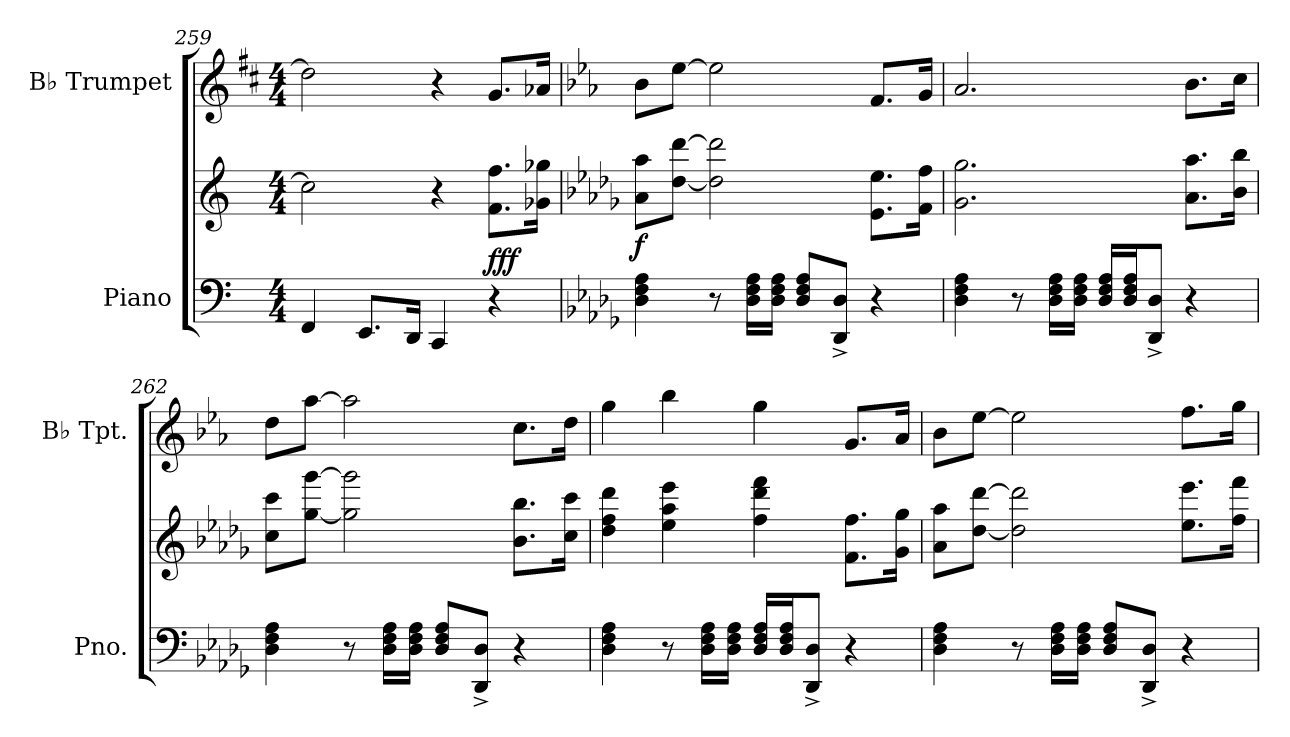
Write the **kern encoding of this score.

**kern	**kern	**dynam	**kern
*part2	*part2	*part2	*part1
*staff3	*staff2	*staff2/3	*staff1
*I"Piano	*	*	*I"B♭ Trumpet
*I'Pno.	*	*	*I'B♭ Tpt.
!!LO:PB:g=z
*clefF4	*clefG2	*	*clefG2
*	*	*	*ITrd1c2
*k[]	*k[]	*	*k[]
*M4/4	*M4/4	*	*M4/4
=259	=259	=259	=259
4FF/	2cc\]	.	2cc\]
8.EE/L	.	.	.
16DD/Jk	.	.	.
4CC/	4r	.	4r
!	!	!LO:DY:a=2	!
4r	8.f\ 8.ff\L	fff	8.f/L
.	16g-X\ 16gg-X\Jk	.	16g-X/Jk
=260	=260	=260	=260
*k[b-e-a-d-g-]	*k[b-e-a-d-g-]	*	*k[b-e-a-d-g-]
!	!	!LO:DY:b	!
4D-\ 4F\ 4A-\	8a-\ 8aa-\L	f	8a-\L
.	[8dd-\ [8ddd-\J	.	[8dd-\J
8r	2dd-\] 2ddd-\]	.	2dd-\]
16D-\ 16F\ 16A-\LL	.	.	.
16D-\ 16F\ 16A-\JJ	.	.	.
8D-/ 8F/ 8A-/L	.	.	.
8DD-/^ 8D-/^J	.	.	.
4r	8.e-\ 8.ee-\L	.	8.e-/L
.	16f\ 16ff\Jk	.	16f/Jk
=261	=261	=261	=261
4D-\ 4F\ 4A-\	2.g-\ 2.gg-\	.	2.g-/
8r	.	.	.
16D-\ 16F\ 16A-\LL	.	.	.
16D-\ 16F\ 16A-\JJ	.	.	.
16D-/ 16F/ 16A-/LL	.	.	.
16D-/ 16F/ 16A-/J	.	.	.
8DD-/^ 8D-/^J	.	.	.
4r	8.a-\ 8.aa-\L	.	8.a-\L
.	16b-\ 16bb-\Jk	.	16b-\Jk
!!LO:LB:g=z
=262	=262	=262	=262
4D-\ 4F\ 4A-\	8cc\ 8ccc\L	.	8cc\L
.	[8gg-\ [8ggg-\J	.	[8gg-\J
8r	2gg-\] 2ggg-\]	.	2gg-\]
16D-\ 16F\ 16A-\LL	.	.	.
16D-\ 16F\ 16A-\JJ	.	.	.
8D-/ 8F/ 8A-/L	.	.	.
8DD-/^ 8D-/^J	.	.	.
4r	8.b-\ 8.bb-\L	.	8.b-\L
.	16cc\ 16ccc\Jk	.	16cc\Jk
=263	=263	=263	=263
4D-\ 4F\ 4A-\	4dd-\ 4ff\ 4ddd-\	.	4ff\
8r	4ee-\ 4aa-\ 4eee-\	.	4aa-\
16D-\ 16F\ 16A-\LL	.	.	.
16D-\ 16F\ 16A-\JJ	.	.	.
16D-/ 16F/ 16A-/LL	4ff\ 4ddd-\ 4fff\	.	4ff\
16D-/ 16F/ 16A-/J	.	.	.
8DD-/^ 8D-/^J	.	.	.
4r	8.f\ 8.ff\L	.	8.f/L
.	16g-\ 16gg-\Jk	.	16g-/Jk
=264	=264	=264	=264
4D-\ 4F\ 4A-\	8a-\ 8aa-\L	.	8a-\L
.	[8dd-\ [8ddd-\J	.	[8dd-\J
8r	2dd-\] 2ddd-\]	.	2dd-\]
16D-\ 16F\ 16A-\LL	.	.	.
16D-\ 16F\ 16A-\JJ	.	.	.
8D-/ 8F/ 8A-/L	.	.	.
8DD-/^ 8D-/^J	.	.	.
4r	8.ee-\ 8.eee-\L	.	8.ee-\L
.	16ff\ 16fff\Jk	.	16ff\Jk
=	=	=	=
*-	*-	*-	*-
